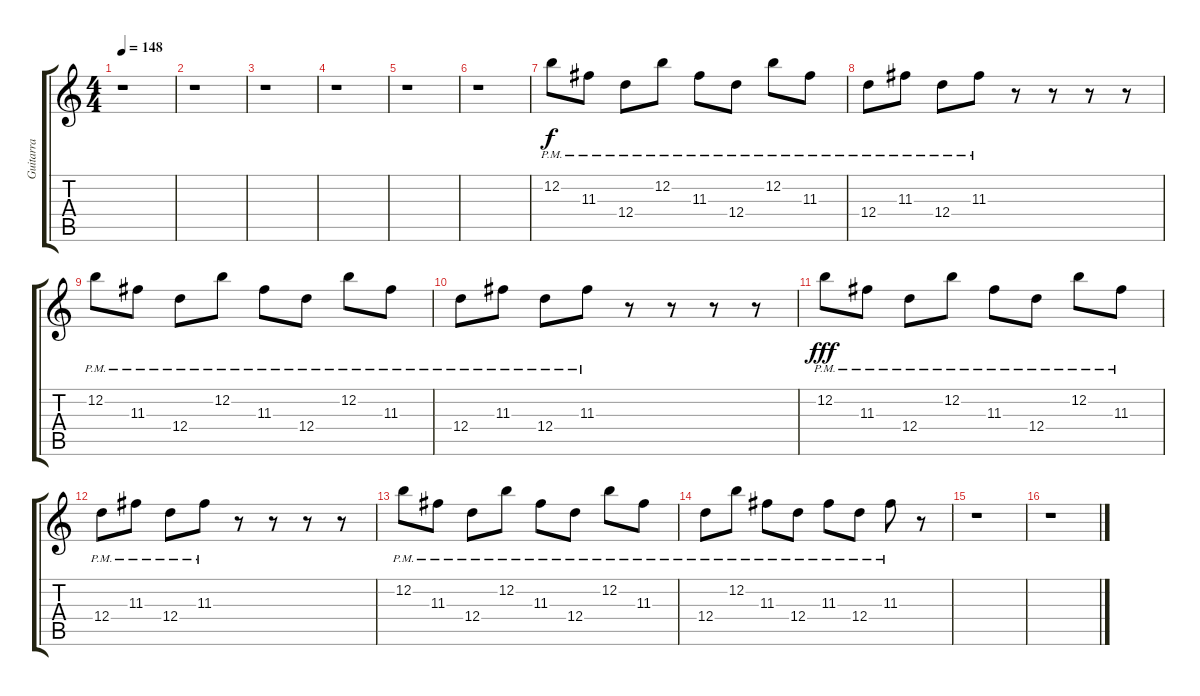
\track ("Guitarra" "Guitarra") {instrument overdrivenguitar}
\staff {score tabs}
\tuning (E4 B3 G3 D3 A2 E2) {hide}
\ts (4 4)
\tempo 148
\clef g2
\ks c
r.1{dy fff} |
r.1 |
r.1 |
r.1 |
r.1 |
r.1 |
12.2{pm}.8{dy f} 11.3{pm}.8 12.4{pm}.8 12.2{pm}.8 11.3{pm}.8 12.4{pm}.8 12.2{pm}.8 11.3{pm}.8 |
12.4{pm}.8 11.3{pm}.8 12.4{pm}.8 11.3{pm}.8 r.8 r.8 r.8 r.8 |
12.2{pm}.8 11.3{pm}.8 12.4{pm}.8 12.2{pm}.8 11.3{pm}.8 12.4{pm}.8 12.2{pm}.8 11.3{pm}.8 |
12.4{pm}.8 11.3{pm}.8 12.4{pm}.8 11.3{pm}.8 r.8 r.8 r.8 r.8 |
12.2{pm}.8{dy fff} 11.3{pm}.8 12.4{pm}.8 12.2{pm}.8 11.3{pm}.8 12.4{pm}.8 12.2{pm}.8 11.3{pm}.8 |
12.4{pm}.8 11.3{pm}.8 12.4{pm}.8 11.3{pm}.8 r.8 r.8 r.8 r.8 |
12.2{pm}.8 11.3{pm}.8 12.4{pm}.8 12.2{pm}.8 11.3{pm}.8 12.4{pm}.8 12.2{pm}.8 11.3{pm}.8 |
12.4{pm}.8 12.2{pm}.8 11.3{pm}.8 12.4{pm}.8 11.3{pm}.8 12.4{pm}.8 11.3{pm}.8 r.8 |
r.1 |
r.1
